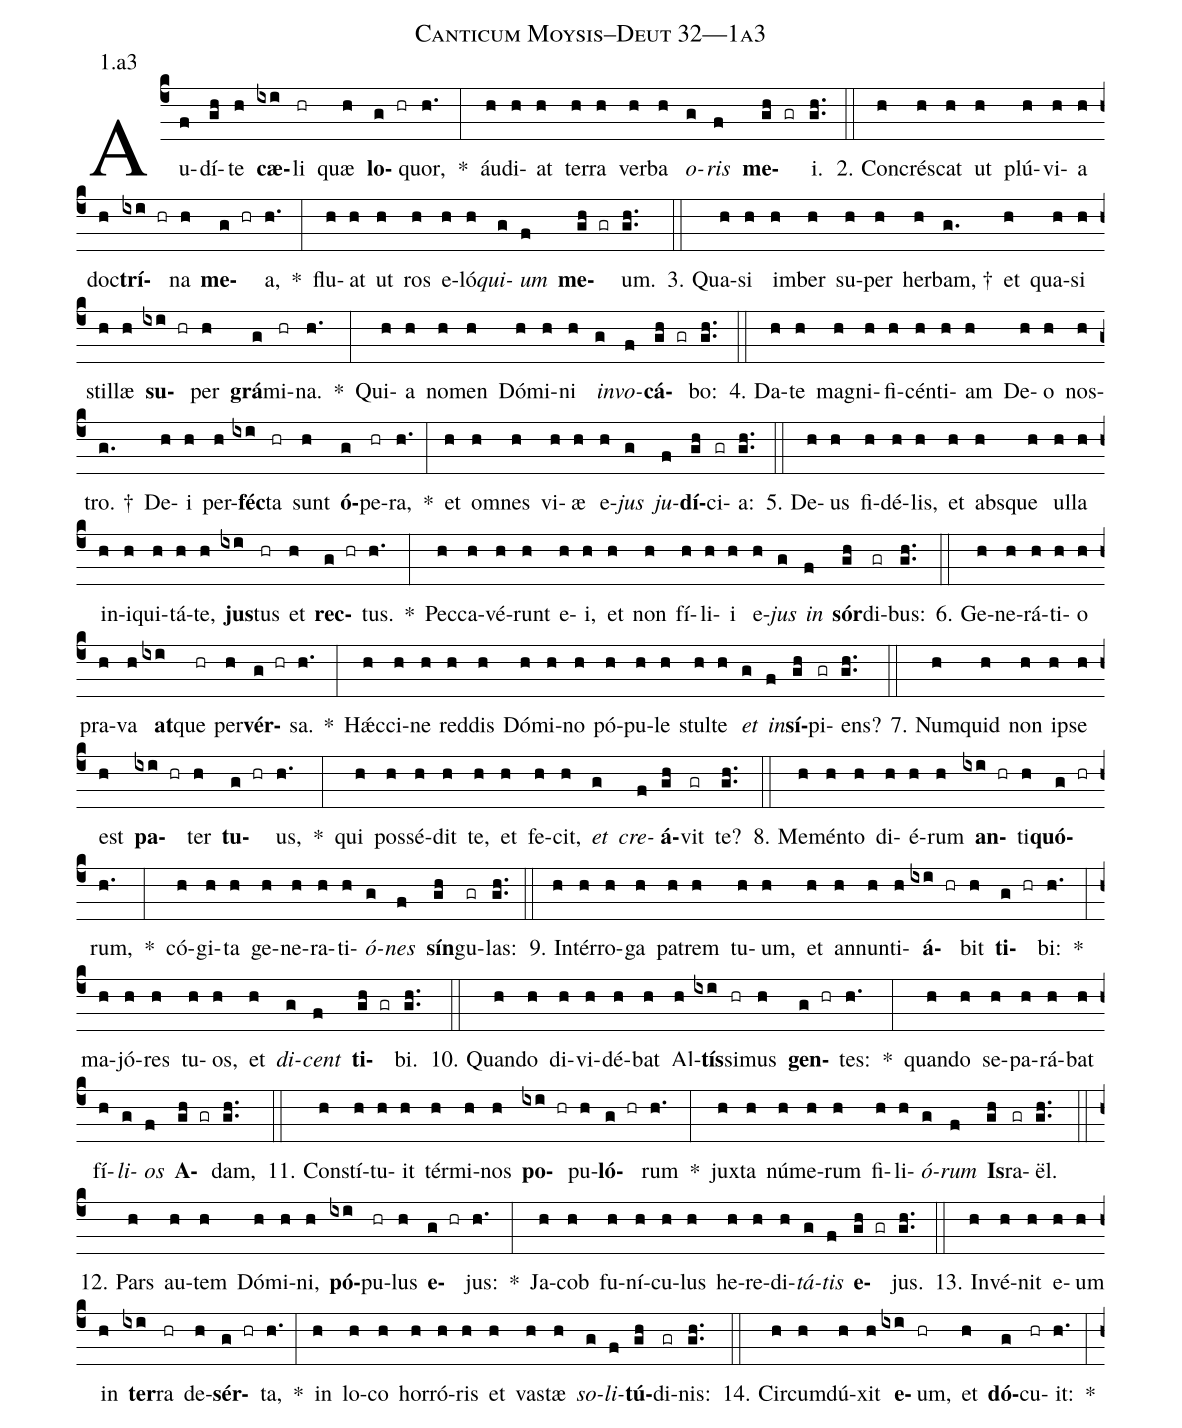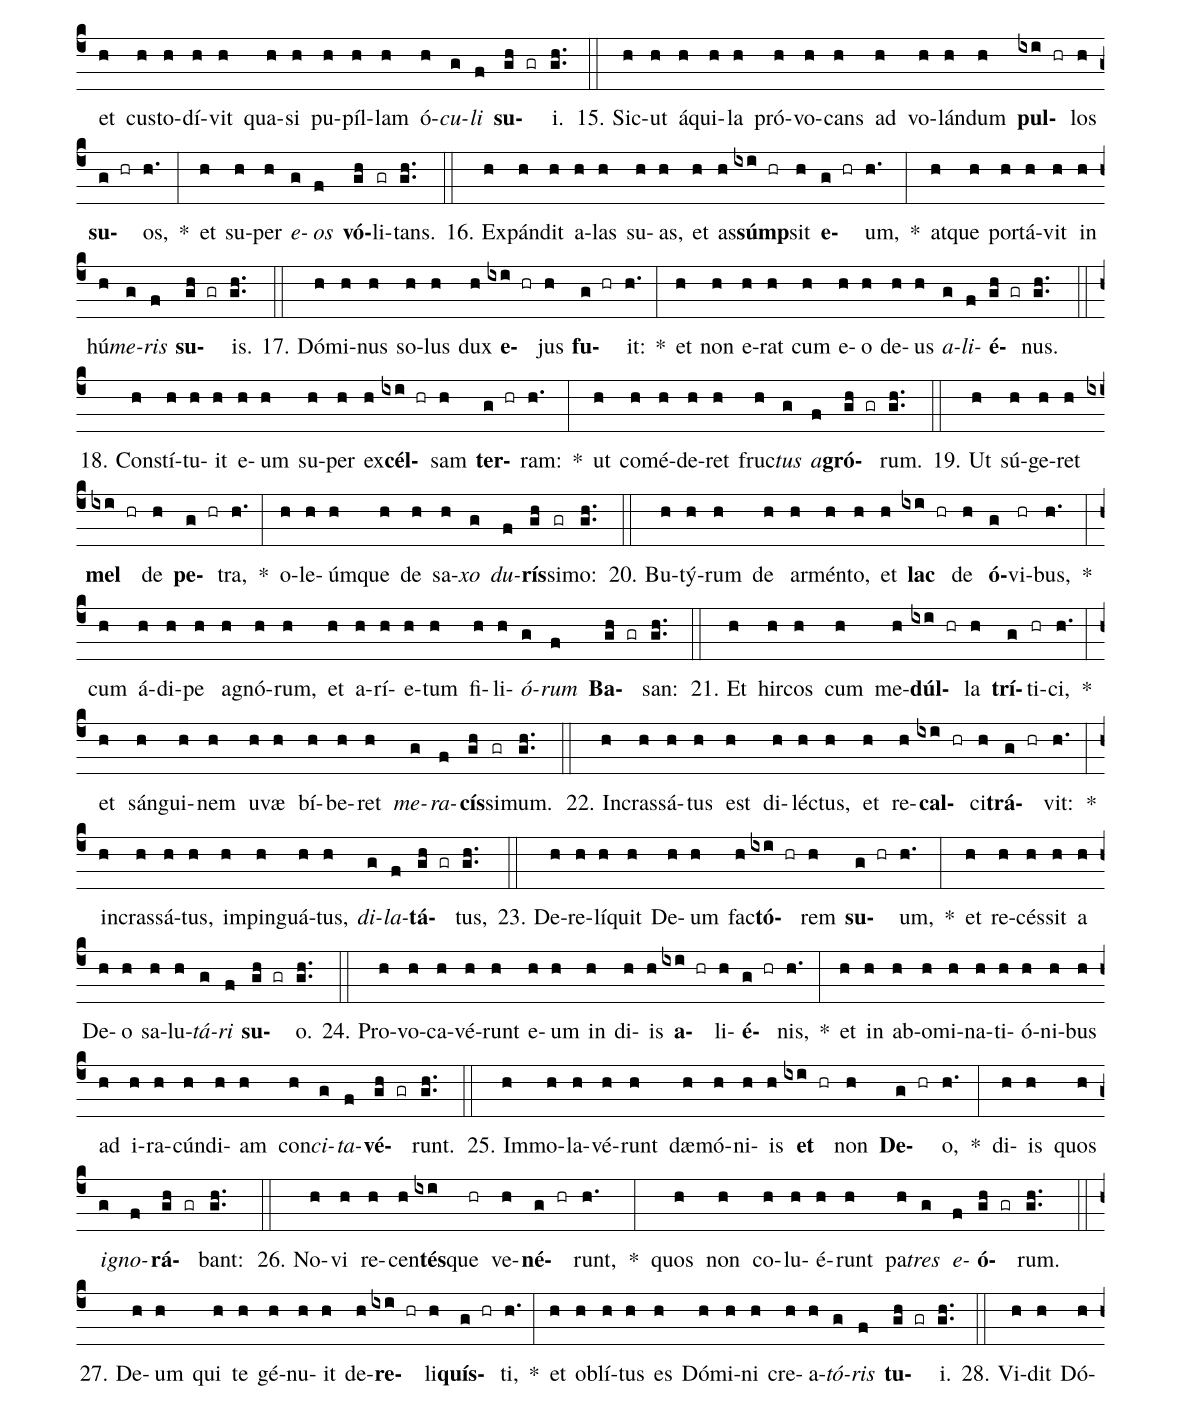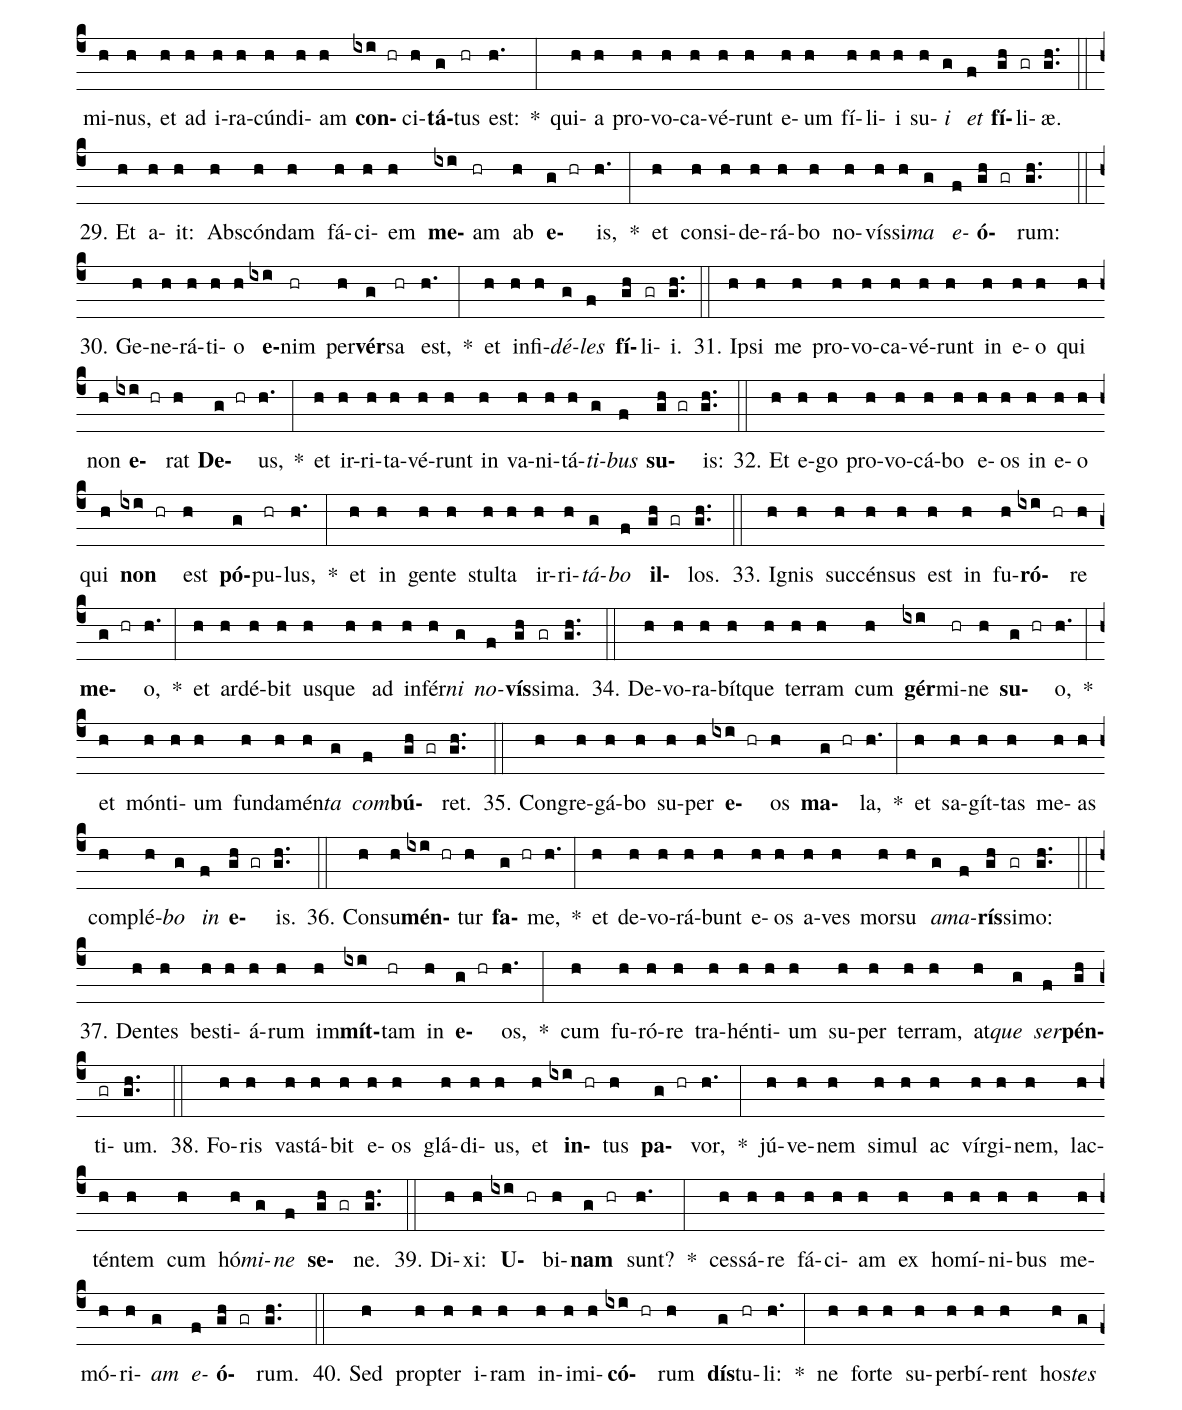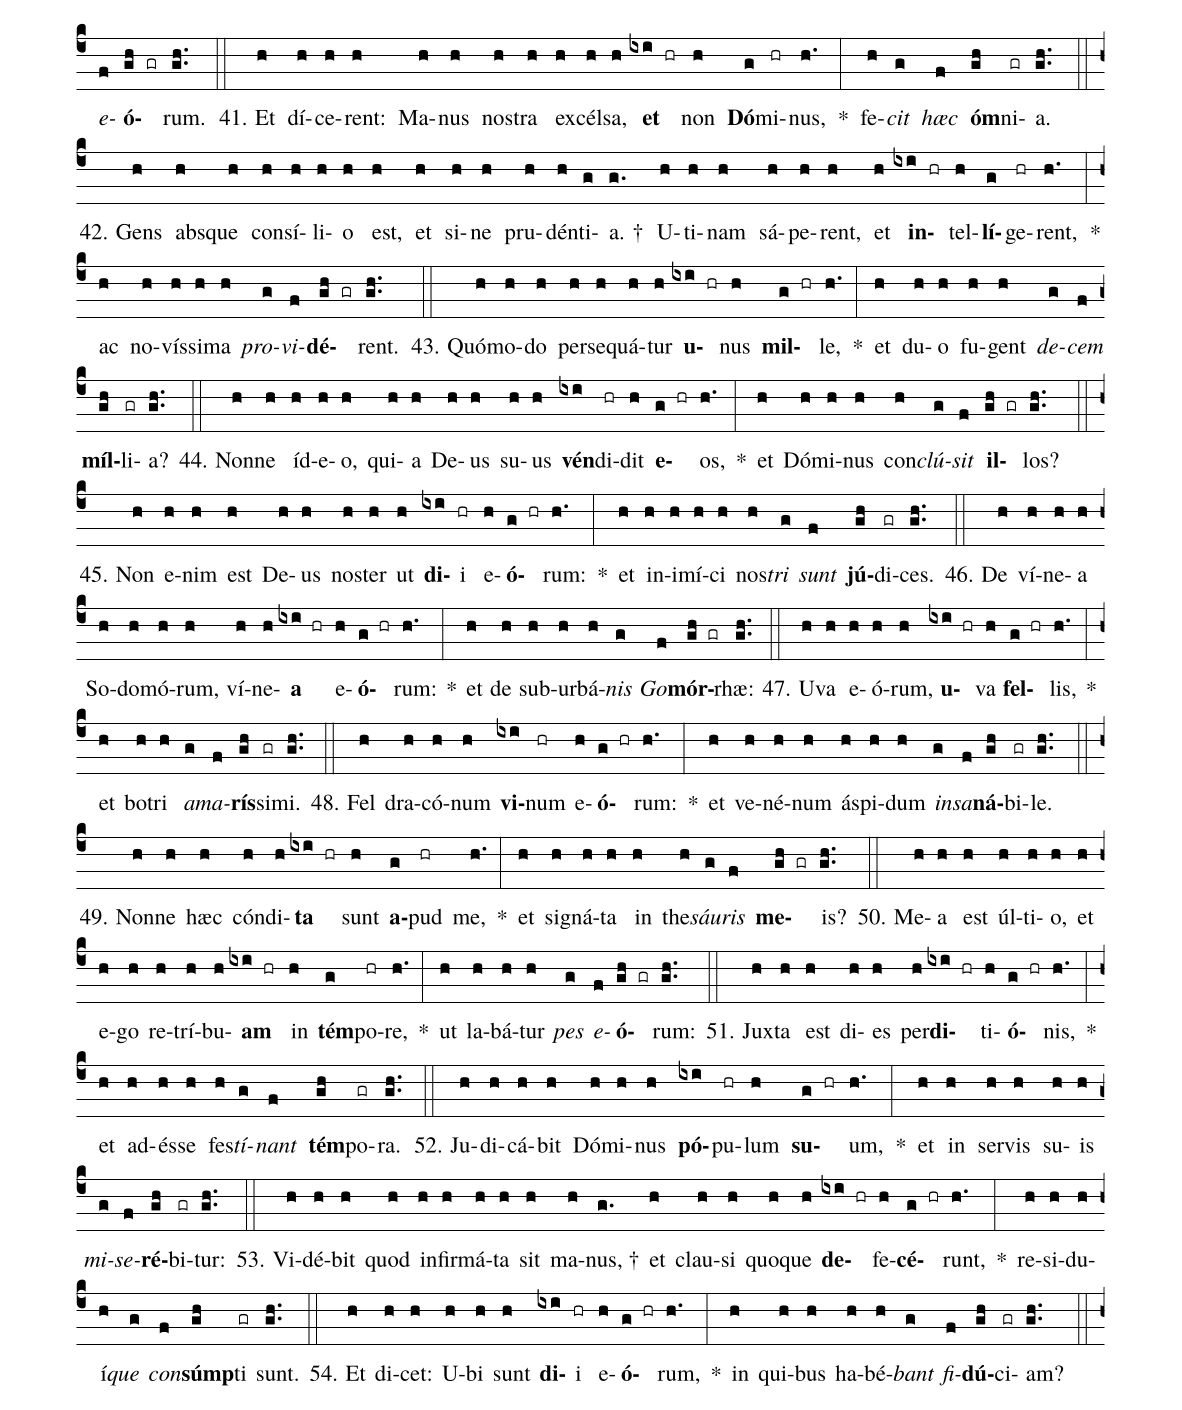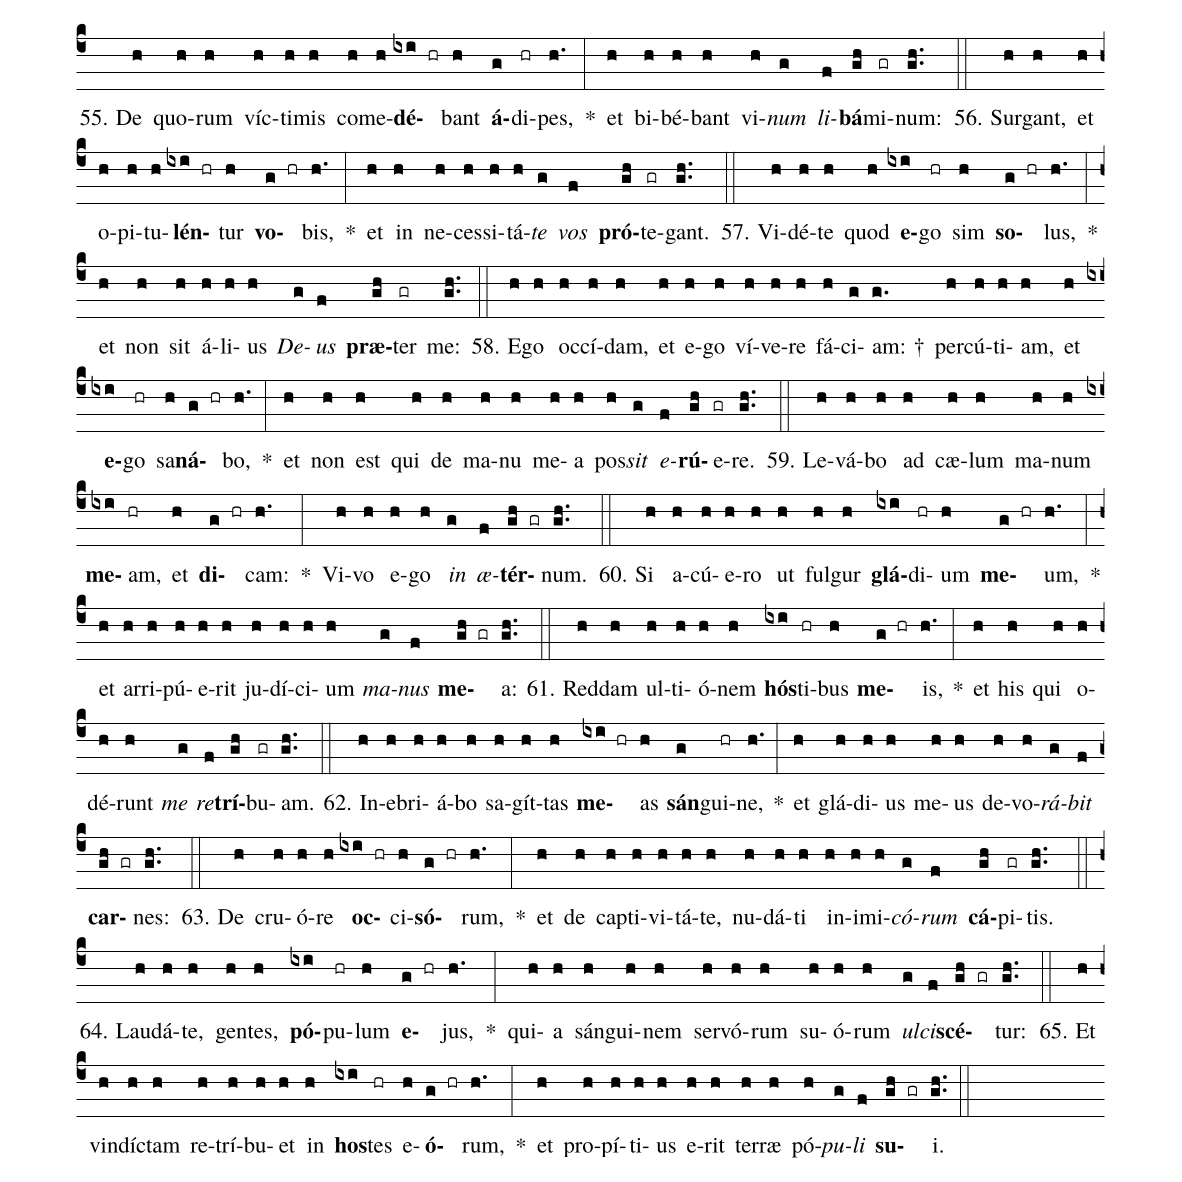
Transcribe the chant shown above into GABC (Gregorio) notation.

name: Canticum Moysis--Deut 32---1a3;
annotation: 1.a3;
%%
(c4)Au(f)dí(gh)te(h) <b>cæ</b>(ixi)li(hr) quæ(h) <b>lo</b>(g hr)quor,(h.) *(:) áu(h)di(h)at(h) ter(h)ra(h) ver(h)ba(h) <i>o</i>(g)<i>ris</i>(f) <b>me</b>(gh gr)i.(gh..) (::)
2. Con(h)crés(h)cat(h) ut(h) plú(h)vi(h)a(h) doc(h)<b>trí</b>(ixi hr)na(h) <b>me</b>(g hr)a,(h.) *(:) flu(h)at(h) ut(h) ros(h) e(h)ló(h)<i>qui</i>(g)<i>um</i>(f) <b>me</b>(gh gr)um.(gh..) (::)
3. Qua(h)si(h) im(h)ber(h) su(h)per(h) her(h)bam, †(g.) et(h) qua(h)si(h) stil(h)læ(h) <b>su</b>(ixi hr)per(h) <b>grá</b>(g)mi(hr)na.(h.) *(:) Qui(h)a(h) no(h)men(h) Dó(h)mi(h)ni(h) <i>in</i>(g)<i>vo</i>(f)<b>cá</b>(gh gr)bo:(gh..) (::)
4. Da(h)te(h) ma(h)gni(h)fi(h)cén(h)ti(h)am(h) De(h)o(h) nos(h)tro. †(g.) De(h)i(h) per(h)<b>féc</b>(ixi)ta(hr) sunt(h) <b>ó</b>(g)pe(hr)ra,(h.) *(:) et(h) om(h)nes(h) vi(h)æ(h) e(h)<i>jus</i>(g) <i>ju</i>(f)<b>dí</b>(gh)ci(gr)a:(gh..) (::)
5. De(h)us(h) fi(h)dé(h)lis,(h) et(h) abs(h)que(h) ul(h)la(h) in(h)i(h)qui(h)tá(h)te,(h) <b>jus</b>(ixi)tus(hr) et(h) <b>rec</b>(g hr)tus.(h.) *(:) Pec(h)ca(h)vé(h)runt(h) e(h)i,(h) et(h) non(h) fí(h)li(h)i(h) e(h)<i>jus</i>(g) <i>in</i>(f) <b>sór</b>(gh)di(gr)bus:(gh..) (::)
6. Ge(h)ne(h)rá(h)ti(h)o(h) pra(h)va(h) <b>at</b>(ixi)que(hr) per(h)<b>vér</b>(g hr)sa.(h.) *(:) Hǽc(h)ci(h)ne(h) red(h)dis(h) Dó(h)mi(h)no(h) pó(h)pu(h)le(h) stul(h)te(h) <i>et</i>(g) <i>in</i>(f)<b>sí</b>(gh)pi(gr)ens?(gh..) (::)
7. Num(h)quid(h) non(h) ip(h)se(h) est(h) <b>pa</b>(ixi hr)ter(h) <b>tu</b>(g hr)us,(h.) *(:) qui(h) pos(h)sé(h)dit(h) te,(h) et(h) fe(h)cit,(h) <i>et</i>(g) <i>cre</i>(f)<b>á</b>(gh)vit(gr) te?(gh..) (::)
8. Me(h)mén(h)to(h) di(h)é(h)rum(h) <b>an</b>(ixi hr)ti(h)<b>quó</b>(g hr)rum,(h.) *(:) có(h)gi(h)ta(h) ge(h)ne(h)ra(h)ti(h)<i>ó</i>(g)<i>nes</i>(f) <b>sín</b>(gh)gu(gr)las:(gh..) (::)
9. In(h)tér(h)ro(h)ga(h) pa(h)trem(h) tu(h)um,(h) et(h) an(h)nun(h)ti(h)<b>á</b>(ixi hr)bit(h) <b>ti</b>(g hr)bi:(h.) *(:) ma(h)jó(h)res(h) tu(h)os,(h) et(h) <i>di</i>(g)<i>cent</i>(f) <b>ti</b>(gh gr)bi.(gh..) (::)
10. Quan(h)do(h) di(h)vi(h)dé(h)bat(h) Al(h)<b>tís</b>(ixi)si(hr)mus(h) <b>gen</b>(g hr)tes:(h.) *(:) quan(h)do(h) se(h)pa(h)rá(h)bat(h) fí(h)<i>li</i>(g)<i>os</i>(f) <b>A</b>(gh gr)dam,(gh..) (::)
11. Con(h)stí(h)tu(h)it(h) tér(h)mi(h)nos(h) <b>po</b>(ixi hr)pu(h)<b>ló</b>(g hr)rum(h.) *(:) jux(h)ta(h) nú(h)me(h)rum(h) fi(h)li(h)<i>ó</i>(g)<i>rum</i>(f) <b>Is</b>(gh)ra(gr)ël.(gh..) (::)
12. Pars(h) au(h)tem(h) Dó(h)mi(h)ni,(h) <b>pó</b>(ixi)pu(hr)lus(h) <b>e</b>(g hr)jus:(h.) *(:) Ja(h)cob(h) fu(h)ní(h)cu(h)lus(h) he(h)re(h)di(h)<i>tá</i>(g)<i>tis</i>(f) <b>e</b>(gh gr)jus.(gh..) (::)
13. In(h)vé(h)nit(h) e(h)um(h) in(h) <b>ter</b>(ixi)ra(hr) de(h)<b>sér</b>(g hr)ta,(h.) *(:) in(h) lo(h)co(h) hor(h)ró(h)ris(h) et(h) vas(h)tæ(h) <i>so</i>(g)<i>li</i>(f)<b>tú</b>(gh)di(gr)nis:(gh..) (::)
14. Cir(h)cum(h)dú(h)xit(h) <b>e</b>(ixi)um,(hr) et(h) <b>dó</b>(g)cu(hr)it:(h.) *(:) et(h) cus(h)to(h)dí(h)vit(h) qua(h)si(h) pu(h)píl(h)lam(h) ó(h)<i>cu</i>(g)<i>li</i>(f) <b>su</b>(gh gr)i.(gh..) (::)
15. Sic(h)ut(h) á(h)qui(h)la(h) pró(h)vo(h)cans(h) ad(h) vo(h)lán(h)dum(h) <b>pul</b>(ixi hr)los(h) <b>su</b>(g hr)os,(h.) *(:) et(h) su(h)per(h) <i>e</i>(g)<i>os</i>(f) <b>vó</b>(gh)li(gr)tans.(gh..) (::)
16. Ex(h)pán(h)dit(h) a(h)las(h) su(h)as,(h) et(h) as(h)<b>súmp</b>(ixi hr)sit(h) <b>e</b>(g hr)um,(h.) *(:) at(h)que(h) por(h)tá(h)vit(h) in(h) hú(h)<i>me</i>(g)<i>ris</i>(f) <b>su</b>(gh gr)is.(gh..) (::)
17. Dó(h)mi(h)nus(h) so(h)lus(h) dux(h) <b>e</b>(ixi hr)jus(h) <b>fu</b>(g hr)it:(h.) *(:) et(h) non(h) e(h)rat(h) cum(h) e(h)o(h) de(h)us(h) <i>a</i>(g)<i>li</i>(f)<b>é</b>(gh gr)nus.(gh..) (::)
18. Con(h)stí(h)tu(h)it(h) e(h)um(h) su(h)per(h) ex(h)<b>cél</b>(ixi hr)sam(h) <b>ter</b>(g hr)ram:(h.) *(:) ut(h) com(h)é(h)de(h)ret(h) fruc(h)<i>tus</i>(g) <i>a</i>(f)<b>gró</b>(gh gr)rum.(gh..) (::)
19. Ut(h) sú(h)ge(h)ret(h) <b>mel</b>(ixi hr) de(h) <b>pe</b>(g hr)tra,(h.) *(:) o(h)le(h)úm(h)que(h) de(h) sa(h)<i>xo</i>(g) <i>du</i>(f)<b>rís</b>(gh)si(gr)mo:(gh..) (::)
20. Bu(h)tý(h)rum(h) de(h) ar(h)mén(h)to,(h) et(h) <b>lac</b>(ixi hr) de(h) <b>ó</b>(g)vi(hr)bus,(h.) *(:) cum(h) á(h)di(h)pe(h) a(h)gnó(h)rum,(h) et(h) a(h)rí(h)e(h)tum(h) fi(h)li(h)<i>ó</i>(g)<i>rum</i>(f) <b>Ba</b>(gh gr)san:(gh..) (::)
21. Et(h) hir(h)cos(h) cum(h) me(h)<b>dúl</b>(ixi hr)la(h) <b>trí</b>(g)ti(hr)ci,(h.) *(:) et(h) sán(h)gui(h)nem(h) u(h)væ(h) bí(h)be(h)ret(h) <i>me</i>(g)<i>ra</i>(f)<b>cís</b>(gh)si(gr)mum.(gh..) (::)
22. In(h)cras(h)sá(h)tus(h) est(h) di(h)léc(h)tus,(h) et(h) re(h)<b>cal</b>(ixi hr)ci(h)<b>trá</b>(g hr)vit:(h.) *(:) in(h)cras(h)sá(h)tus,(h) im(h)pin(h)guá(h)tus,(h) <i>di</i>(g)<i>la</i>(f)<b>tá</b>(gh gr)tus,(gh..) (::)
23. De(h)re(h)lí(h)quit(h) De(h)um(h) fac(h)<b>tó</b>(ixi hr)rem(h) <b>su</b>(g hr)um,(h.) *(:) et(h) re(h)cés(h)sit(h) a(h) De(h)o(h) sa(h)lu(h)<i>tá</i>(g)<i>ri</i>(f) <b>su</b>(gh gr)o.(gh..) (::)
24. Pro(h)vo(h)ca(h)vé(h)runt(h) e(h)um(h) in(h) di(h)is(h) <b>a</b>(ixi hr)li(h)<b>é</b>(g hr)nis,(h.) *(:) et(h) in(h) ab(h)o(h)mi(h)na(h)ti(h)ó(h)ni(h)bus(h) ad(h) i(h)ra(h)cún(h)di(h)am(h) con(h)<i>ci</i>(g)<i>ta</i>(f)<b>vé</b>(gh gr)runt.(gh..) (::)
25. Im(h)mo(h)la(h)vé(h)runt(h) dæ(h)mó(h)ni(h)is(h) <b>et</b>(ixi hr) non(h) <b>De</b>(g hr)o,(h.) *(:) di(h)is(h) quos(h) <i>i</i>(g)<i>gno</i>(f)<b>rá</b>(gh gr)bant:(gh..) (::)
26. No(h)vi(h) re(h)cen(h)<b>tés</b>(ixi)que(hr) ve(h)<b>né</b>(g hr)runt,(h.) *(:) quos(h) non(h) co(h)lu(h)é(h)runt(h) pa(h)<i>tres</i>(g) <i>e</i>(f)<b>ó</b>(gh gr)rum.(gh..) (::)
27. De(h)um(h) qui(h) te(h) gé(h)nu(h)it(h) de(h)<b>re</b>(ixi hr)li(h)<b>quís</b>(g hr)ti,(h.) *(:) et(h) ob(h)lí(h)tus(h) es(h) Dó(h)mi(h)ni(h) cre(h)a(h)<i>tó</i>(g)<i>ris</i>(f) <b>tu</b>(gh gr)i.(gh..) (::)
28. Vi(h)dit(h) Dó(h)mi(h)nus,(h) et(h) ad(h) i(h)ra(h)cún(h)di(h)am(h) <b>con</b>(ixi hr)ci(h)<b>tá</b>(g)tus(hr) est:(h.) *(:) qui(h)a(h) pro(h)vo(h)ca(h)vé(h)runt(h) e(h)um(h) fí(h)li(h)i(h) su(h)<i>i</i>(g) <i>et</i>(f) <b>fí</b>(gh)li(gr)æ.(gh..) (::)
29. Et(h) a(h)it:(h) Abs(h)cón(h)dam(h) fá(h)ci(h)em(h) <b>me</b>(ixi)am(hr) ab(h) <b>e</b>(g hr)is,(h.) *(:) et(h) con(h)si(h)de(h)rá(h)bo(h) no(h)vís(h)si(h)<i>ma</i>(g) <i>e</i>(f)<b>ó</b>(gh gr)rum:(gh..) (::)
30. Ge(h)ne(h)rá(h)ti(h)o(h) <b>e</b>(ixi)nim(hr) per(h)<b>vér</b>(g)sa(hr) est,(h.) *(:) et(h) in(h)fi(h)<i>dé</i>(g)<i>les</i>(f) <b>fí</b>(gh)li(gr)i.(gh..) (::)
31. Ip(h)si(h) me(h) pro(h)vo(h)ca(h)vé(h)runt(h) in(h) e(h)o(h) qui(h) non(h) <b>e</b>(ixi hr)rat(h) <b>De</b>(g hr)us,(h.) *(:) et(h) ir(h)ri(h)ta(h)vé(h)runt(h) in(h) va(h)ni(h)tá(h)<i>ti</i>(g)<i>bus</i>(f) <b>su</b>(gh gr)is:(gh..) (::)
32. Et(h) e(h)go(h) pro(h)vo(h)cá(h)bo(h) e(h)os(h) in(h) e(h)o(h) qui(h) <b>non</b>(ixi hr) est(h) <b>pó</b>(g)pu(hr)lus,(h.) *(:) et(h) in(h) gen(h)te(h) stul(h)ta(h) ir(h)ri(h)<i>tá</i>(g)<i>bo</i>(f) <b>il</b>(gh gr)los.(gh..) (::)
33. I(h)gnis(h) suc(h)cén(h)sus(h) est(h) in(h) fu(h)<b>ró</b>(ixi hr)re(h) <b>me</b>(g hr)o,(h.) *(:) et(h) ar(h)dé(h)bit(h) us(h)que(h) ad(h) in(h)fér(h)<i>ni</i>(g) <i>no</i>(f)<b>vís</b>(gh)si(gr)ma.(gh..) (::)
34. De(h)vo(h)ra(h)bít(h)que(h) ter(h)ram(h) cum(h) <b>gér</b>(ixi)mi(hr)ne(h) <b>su</b>(g hr)o,(h.) *(:) et(h) món(h)ti(h)um(h) fun(h)da(h)mén(h)<i>ta</i>(g) <i>com</i>(f)<b>bú</b>(gh gr)ret.(gh..) (::)
35. Con(h)gre(h)gá(h)bo(h) su(h)per(h) <b>e</b>(ixi hr)os(h) <b>ma</b>(g hr)la,(h.) *(:) et(h) sa(h)gít(h)tas(h) me(h)as(h) com(h)plé(h)<i>bo</i>(g) <i>in</i>(f) <b>e</b>(gh gr)is.(gh..) (::)
36. Con(h)su(h)<b>mén</b>(ixi hr)tur(h) <b>fa</b>(g hr)me,(h.) *(:) et(h) de(h)vo(h)rá(h)bunt(h) e(h)os(h) a(h)ves(h) mor(h)su(h) <i>a</i>(g)<i>ma</i>(f)<b>rís</b>(gh)si(gr)mo:(gh..) (::)
37. Den(h)tes(h) bes(h)ti(h)á(h)rum(h) im(h)<b>mít</b>(ixi)tam(hr) in(h) <b>e</b>(g hr)os,(h.) *(:) cum(h) fu(h)ró(h)re(h) tra(h)hén(h)ti(h)um(h) su(h)per(h) ter(h)ram,(h) at(h)<i>que</i>(g) <i>ser</i>(f)<b>pén</b>(gh)ti(gr)um.(gh..) (::)
38. Fo(h)ris(h) vas(h)tá(h)bit(h) e(h)os(h) glá(h)di(h)us,(h) et(h) <b>in</b>(ixi hr)tus(h) <b>pa</b>(g hr)vor,(h.) *(:) jú(h)ve(h)nem(h) si(h)mul(h) ac(h) vír(h)gi(h)nem,(h) lac(h)tén(h)tem(h) cum(h) hó(h)<i>mi</i>(g)<i>ne</i>(f) <b>se</b>(gh gr)ne.(gh..) (::)
39. Di(h)xi:(h) <b>U</b>(ixi hr)bi(h)<b>nam</b>(g hr) sunt?(h.) *(:) ces(h)sá(h)re(h) fá(h)ci(h)am(h) ex(h) ho(h)mí(h)ni(h)bus(h) me(h)mó(h)ri(h)<i>am</i>(g) <i>e</i>(f)<b>ó</b>(gh gr)rum.(gh..) (::)
40. Sed(h) prop(h)ter(h) i(h)ram(h) in(h)i(h)mi(h)<b>có</b>(ixi hr)rum(h) <b>dís</b>(g)tu(hr)li:(h.) *(:) ne(h) for(h)te(h) su(h)per(h)bí(h)rent(h) hos(h)<i>tes</i>(g) <i>e</i>(f)<b>ó</b>(gh gr)rum.(gh..) (::)
41. Et(h) dí(h)ce(h)rent:(h) Ma(h)nus(h) nos(h)tra(h) ex(h)cél(h)sa,(h) <b>et</b>(ixi hr) non(h) <b>Dó</b>(g)mi(hr)nus,(h.) *(:) fe(h)<i>cit</i>(g) <i>hæc</i>(f) <b>óm</b>(gh)ni(gr)a.(gh..) (::)
42. Gens(h) abs(h)que(h) con(h)sí(h)li(h)o(h) est,(h) et(h) si(h)ne(h) pru(h)dén(h)ti(g)a. †(g.) U(h)ti(h)nam(h) sá(h)pe(h)rent,(h) et(h) <b>in</b>(ixi hr)tel(h)<b>lí</b>(g)ge(hr)rent,(h.) *(:) ac(h) no(h)vís(h)si(h)ma(h) <i>pro</i>(g)<i>vi</i>(f)<b>dé</b>(gh gr)rent.(gh..) (::)
43. Quó(h)mo(h)do(h) per(h)se(h)quá(h)tur(h) <b>u</b>(ixi hr)nus(h) <b>mil</b>(g hr)le,(h.) *(:) et(h) du(h)o(h) fu(h)gent(h) <i>de</i>(g)<i>cem</i>(f) <b>míl</b>(gh)li(gr)a?(gh..) (::)
44. Non(h)ne(h) íd(h)e(h)o,(h) qui(h)a(h) De(h)us(h) su(h)us(h) <b>vén</b>(ixi)di(hr)dit(h) <b>e</b>(g hr)os,(h.) *(:) et(h) Dó(h)mi(h)nus(h) con(h)<i>clú</i>(g)<i>sit</i>(f) <b>il</b>(gh gr)los?(gh..) (::)
45. Non(h) e(h)nim(h) est(h) De(h)us(h) nos(h)ter(h) ut(h) <b>di</b>(ixi)i(hr) e(h)<b>ó</b>(g hr)rum:(h.) *(:) et(h) in(h)i(h)mí(h)ci(h) nos(h)<i>tri</i>(g) <i>sunt</i>(f) <b>jú</b>(gh)di(gr)ces.(gh..) (::)
46. De(h) ví(h)ne(h)a(h) So(h)do(h)mó(h)rum,(h) ví(h)ne(h)<b>a</b>(ixi hr) e(h)<b>ó</b>(g hr)rum:(h.) *(:) et(h) de(h) sub(h)ur(h)bá(h)<i>nis</i>(g) <i>Go</i>(f)<b>mór</b>(gh gr)rhæ:(gh..) (::)
47. U(h)va(h) e(h)ó(h)rum,(h) <b>u</b>(ixi hr)va(h) <b>fel</b>(g hr)lis,(h.) *(:) et(h) bo(h)tri(h) <i>a</i>(g)<i>ma</i>(f)<b>rís</b>(gh)si(gr)mi.(gh..) (::)
48. Fel(h) dra(h)có(h)num(h) <b>vi</b>(ixi)num(hr) e(h)<b>ó</b>(g hr)rum:(h.) *(:) et(h) ve(h)né(h)num(h) ás(h)pi(h)dum(h) <i>in</i>(g)<i>sa</i>(f)<b>ná</b>(gh)bi(gr)le.(gh..) (::)
49. Non(h)ne(h) hæc(h) cón(h)di(h)<b>ta</b>(ixi hr) sunt(h) <b>a</b>(g)pud(hr) me,(h.) *(:) et(h) si(h)gná(h)ta(h) in(h) the(h)<i>sáu</i>(g)<i>ris</i>(f) <b>me</b>(gh gr)is?(gh..) (::)
50. Me(h)a(h) est(h) úl(h)ti(h)o,(h) et(h) e(h)go(h) re(h)trí(h)bu(h)<b>am</b>(ixi hr) in(h) <b>tém</b>(g)po(hr)re,(h.) *(:) ut(h) la(h)bá(h)tur(h) <i>pes</i>(g) <i>e</i>(f)<b>ó</b>(gh gr)rum:(gh..) (::)
51. Jux(h)ta(h) est(h) di(h)es(h) per(h)<b>di</b>(ixi hr)ti(h)<b>ó</b>(g hr)nis,(h.) *(:) et(h) ad(h)és(h)se(h) fes(h)<i>tí</i>(g)<i>nant</i>(f) <b>tém</b>(gh)po(gr)ra.(gh..) (::)
52. Ju(h)di(h)cá(h)bit(h) Dó(h)mi(h)nus(h) <b>pó</b>(ixi)pu(hr)lum(h) <b>su</b>(g hr)um,(h.) *(:) et(h) in(h) ser(h)vis(h) su(h)is(h) <i>mi</i>(g)<i>se</i>(f)<b>ré</b>(gh)bi(gr)tur:(gh..) (::)
53. Vi(h)dé(h)bit(h) quod(h) in(h)fir(h)má(h)ta(h) sit(h) ma(h)nus, †(g.) et(h) clau(h)si(h) quo(h)que(h) <b>de</b>(ixi hr)fe(h)<b>cé</b>(g hr)runt,(h.) *(:) re(h)si(h)du(h)í(h)<i>que</i>(g) <i>con</i>(f)<b>súmp</b>(gh)ti(gr) sunt.(gh..) (::)
54. Et(h) di(h)cet:(h) U(h)bi(h) sunt(h) <b>di</b>(ixi)i(hr) e(h)<b>ó</b>(g hr)rum,(h.) *(:) in(h) qui(h)bus(h) ha(h)bé(h)<i>bant</i>(g) <i>fi</i>(f)<b>dú</b>(gh)ci(gr)am?(gh..) (::)
55. De(h) quo(h)rum(h) víc(h)ti(h)mis(h) com(h)e(h)<b>dé</b>(ixi hr)bant(h) <b>á</b>(g)di(hr)pes,(h.) *(:) et(h) bi(h)bé(h)bant(h) vi(h)<i>num</i>(g) <i>li</i>(f)<b>bá</b>(gh)mi(gr)num:(gh..) (::)
56. Sur(h)gant,(h) et(h) o(h)pi(h)tu(h)<b>lén</b>(ixi hr)tur(h) <b>vo</b>(g hr)bis,(h.) *(:) et(h) in(h) ne(h)ces(h)si(h)tá(h)<i>te</i>(g) <i>vos</i>(f) <b>pró</b>(gh)te(gr)gant.(gh..) (::)
57. Vi(h)dé(h)te(h) quod(h) <b>e</b>(ixi)go(hr) sim(h) <b>so</b>(g hr)lus,(h.) *(:) et(h) non(h) sit(h) á(h)li(h)us(h) <i>De</i>(g)<i>us</i>(f) <b>præ</b>(gh)ter(gr) me:(gh..) (::)
58. E(h)go(h) oc(h)cí(h)dam,(h) et(h) e(h)go(h) ví(h)ve(h)re(h) fá(h)ci(g)am: †(g.) per(h)cú(h)ti(h)am,(h) et(h) <b>e</b>(ixi)go(hr) sa(h)<b>ná</b>(g hr)bo,(h.) *(:) et(h) non(h) est(h) qui(h) de(h) ma(h)nu(h) me(h)a(h) pos(h)<i>sit</i>(g) <i>e</i>(f)<b>rú</b>(gh)e(gr)re.(gh..) (::)
59. Le(h)vá(h)bo(h) ad(h) cæ(h)lum(h) ma(h)num(h) <b>me</b>(ixi)am,(hr) et(h) <b>di</b>(g hr)cam:(h.) *(:) Vi(h)vo(h) e(h)go(h) <i>in</i>(g) <i>æ</i>(f)<b>tér</b>(gh gr)num.(gh..) (::)
60. Si(h) a(h)cú(h)e(h)ro(h) ut(h) ful(h)gur(h) <b>glá</b>(ixi)di(hr)um(h) <b>me</b>(g hr)um,(h.) *(:) et(h) ar(h)ri(h)pú(h)e(h)rit(h) ju(h)dí(h)ci(h)um(h) <i>ma</i>(g)<i>nus</i>(f) <b>me</b>(gh gr)a:(gh..) (::)
61. Red(h)dam(h) ul(h)ti(h)ó(h)nem(h) <b>hós</b>(ixi)ti(hr)bus(h) <b>me</b>(g hr)is,(h.) *(:) et(h) his(h) qui(h) o(h)dé(h)runt(h) <i>me</i>(g) <i>re</i>(f)<b>trí</b>(gh)bu(gr)am.(gh..) (::)
62. In(h)e(h)bri(h)á(h)bo(h) sa(h)gít(h)tas(h) <b>me</b>(ixi hr)as(h) <b>sán</b>(g)gui(hr)ne,(h.) *(:) et(h) glá(h)di(h)us(h) me(h)us(h) de(h)vo(h)<i>rá</i>(g)<i>bit</i>(f) <b>car</b>(gh gr)nes:(gh..) (::)
63. De(h) cru(h)ó(h)re(h) <b>oc</b>(ixi hr)ci(h)<b>só</b>(g hr)rum,(h.) *(:) et(h) de(h) cap(h)ti(h)vi(h)tá(h)te,(h) nu(h)dá(h)ti(h) in(h)i(h)mi(h)<i>có</i>(g)<i>rum</i>(f) <b>cá</b>(gh)pi(gr)tis.(gh..) (::)
64. Lau(h)dá(h)te,(h) gen(h)tes,(h) <b>pó</b>(ixi)pu(hr)lum(h) <b>e</b>(g hr)jus,(h.) *(:) qui(h)a(h) sán(h)gui(h)nem(h) ser(h)vó(h)rum(h) su(h)ó(h)rum(h) <i>ul</i>(g)<i>ci</i>(f)<b>scé</b>(gh gr)tur:(gh..) (::)
65. Et(h) vin(h)díc(h)tam(h) re(h)trí(h)bu(h)et(h) in(h) <b>hos</b>(ixi)tes(hr) e(h)<b>ó</b>(g hr)rum,(h.) *(:) et(h) pro(h)pí(h)ti(h)us(h) e(h)rit(h) ter(h)ræ(h) pó(h)<i>pu</i>(g)<i>li</i>(f) <b>su</b>(gh gr)i.(gh..) (::)
